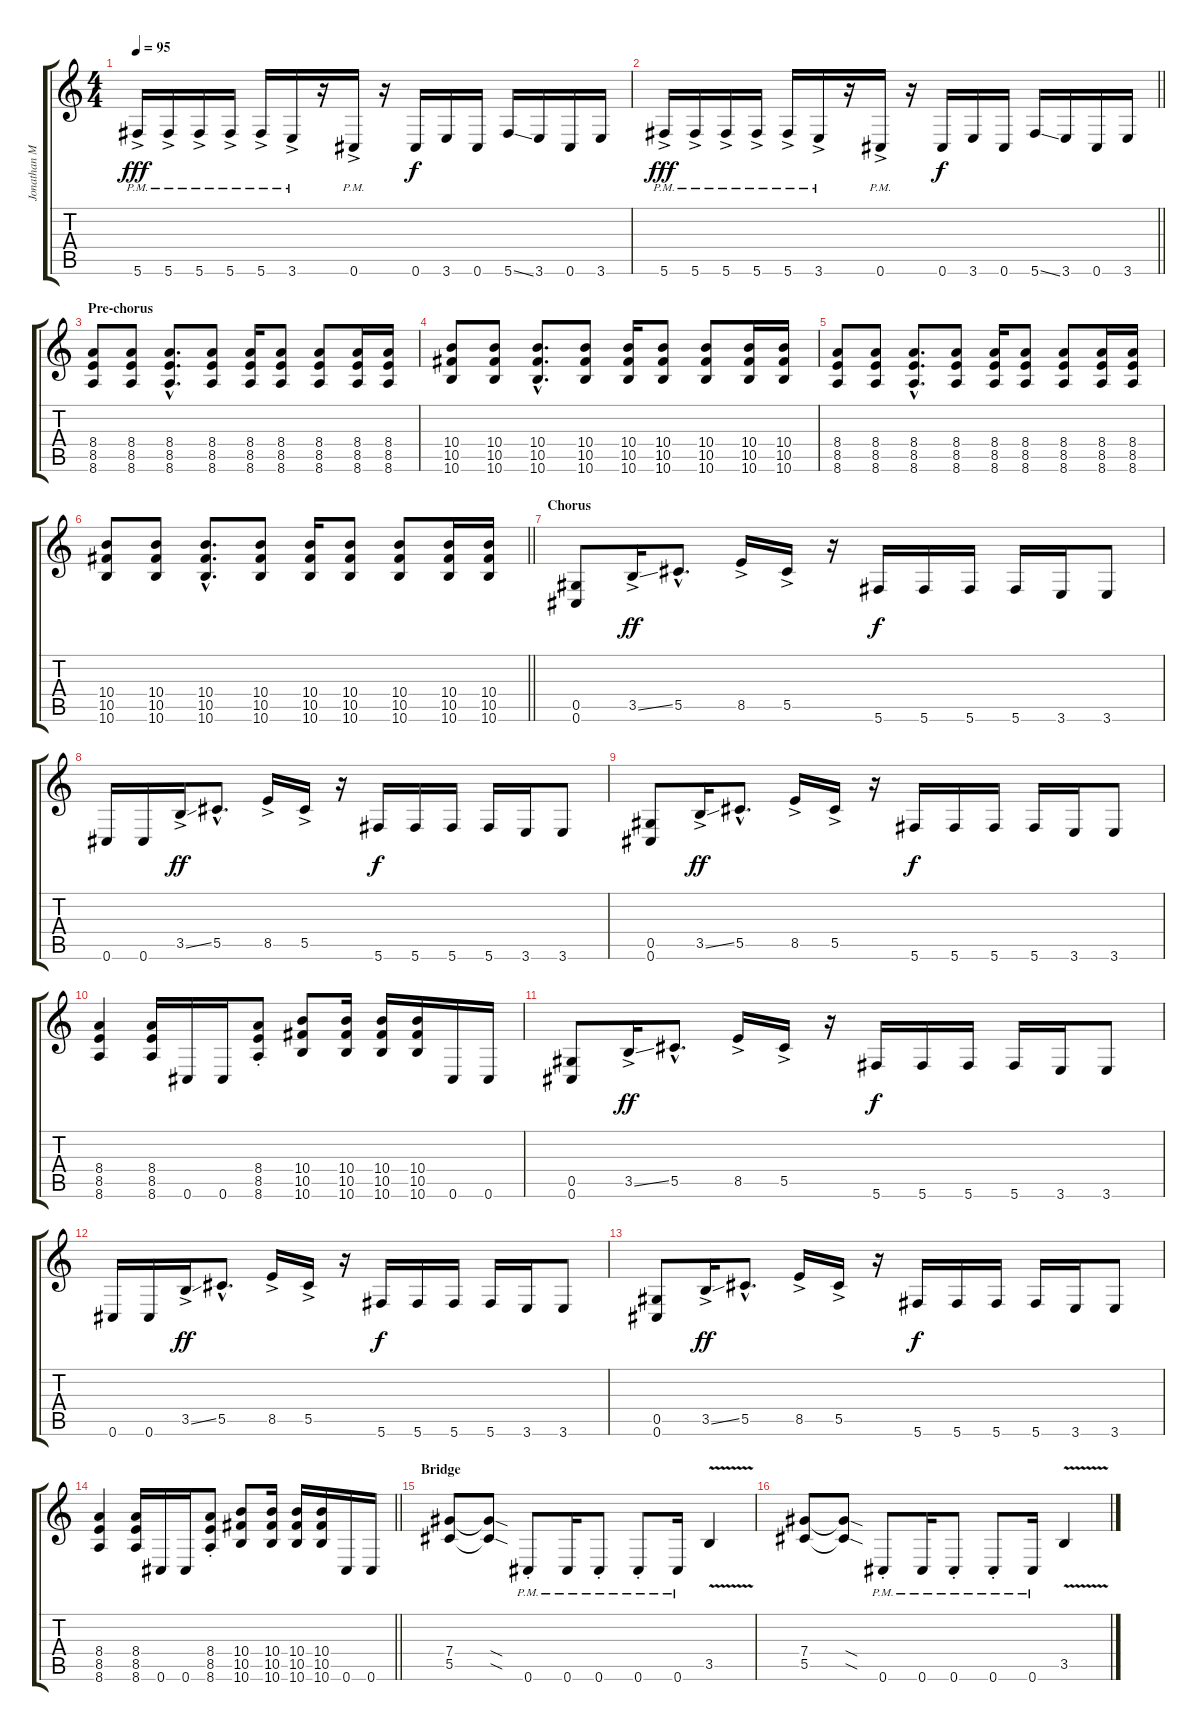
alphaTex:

\track ("Jonathan Montoya (Rhythm Guitar)" "Jonathan M") {instrument distortionguitar}
\staff {score tabs}
\tuning (Eb4 Bb3 Gb3 Db3 Ab2 Db2) {hide}
\ts (4 4)
\tempo 95
\clef g2
\ks c
5.6{ac pm}.16{dy fff} 5.6{ac pm}.16 5.6{ac pm}.16 5.6{ac pm}.16 5.6{ac pm}.16 3.6{ac pm}.16 r.16 0.6{ac pm}.16 r.16 0.6.16{dy f} 3.6.16 0.6.16 5.6{ss}.16 3.6.16 0.6.16 3.6.16 |
\barLineRight lightlight
5.6{ac pm}.16{dy fff} 5.6{ac pm}.16 5.6{ac pm}.16 5.6{ac pm}.16 5.6{ac pm}.16 3.6{ac pm}.16 r.16 0.6{ac pm}.16 r.16 0.6.16{dy f} 3.6.16 0.6.16 5.6{ss}.16 3.6.16 0.6.16 3.6.16 |
\section ("" "Pre-chorus")
(8.4 8.5 8.6).8 (8.4 8.5 8.6).8 (8.4{hac} 8.5{hac} 8.6{hac}).8{d} (8.4 8.5 8.6).8 (8.4 8.5 8.6).16 (8.4 8.5 8.6).8 (8.4 8.5 8.6).8 (8.4 8.5 8.6).16 (8.4 8.5 8.6).16 |
(10.4 10.5 10.6).8 (10.4 10.5 10.6).8 (10.4{hac} 10.5{hac} 10.6{hac}).8{d} (10.4 10.5 10.6).8 (10.4 10.5 10.6).16 (10.4 10.5 10.6).8 (10.4 10.5 10.6).8 (10.4 10.5 10.6).16 (10.4 10.5 10.6).16 |
(8.4 8.5 8.6).8 (8.4 8.5 8.6).8 (8.4{hac} 8.5{hac} 8.6{hac}).8{d} (8.4 8.5 8.6).8 (8.4 8.5 8.6).16 (8.4 8.5 8.6).8 (8.4 8.5 8.6).8 (8.4 8.5 8.6).16 (8.4 8.5 8.6).16 |
\barLineRight lightlight
(10.4 10.5 10.6).8 (10.4 10.5 10.6).8 (10.4{hac} 10.5{hac} 10.6{hac}).8{d} (10.4 10.5 10.6).8 (10.4 10.5 10.6).16 (10.4 10.5 10.6).8 (10.4 10.5 10.6).8 (10.4 10.5 10.6).16 (10.4 10.5 10.6).16 |
\section ("" "Chorus")
(0.5 0.6).8 3.5{ss ac}.16{dy ff} 5.5{hac}.8{d} 8.5{ac}.16 5.5{ac}.16 r.16 5.6.16{dy f} 5.6.16 5.6.16 5.6.16 3.6.16 3.6.8 |
0.6.16 0.6.16 3.5{ss ac}.16{dy ff} 5.5{hac}.8{d} 8.5{ac}.16 5.5{ac}.16 r.16 5.6.16{dy f} 5.6.16 5.6.16 5.6.16 3.6.16 3.6.8 |
(0.5 0.6).8 3.5{ss ac}.16{dy ff} 5.5{hac}.8{d} 8.5{ac}.16 5.5{ac}.16 r.16 5.6.16{dy f} 5.6.16 5.6.16 5.6.16 3.6.16 3.6.8 |
(8.4 8.5 8.6).4 (8.4 8.5 8.6).16 0.6.16 0.6.16 (8.4{st} 8.5{st} 8.6{st}).8 (10.4 10.5 10.6).8 (10.4 10.5 10.6).16 (10.4 10.5 10.6).16 (10.4 10.5 10.6).16 0.6.16 0.6.16 |
(0.5 0.6).8 3.5{ss ac}.16{dy ff} 5.5{hac}.8{d} 8.5{ac}.16 5.5{ac}.16 r.16 5.6.16{dy f} 5.6.16 5.6.16 5.6.16 3.6.16 3.6.8 |
0.6.16 0.6.16 3.5{ss ac}.16{dy ff} 5.5{hac}.8{d} 8.5{ac}.16 5.5{ac}.16 r.16 5.6.16{dy f} 5.6.16 5.6.16 5.6.16 3.6.16 3.6.8 |
(0.5 0.6).8 3.5{ss ac}.16{dy ff} 5.5{hac}.8{d} 8.5{ac}.16 5.5{ac}.16 r.16 5.6.16{dy f} 5.6.16 5.6.16 5.6.16 3.6.16 3.6.8 |
\barLineRight lightlight
(8.4 8.5 8.6).4 (8.4 8.5 8.6).16 0.6.16 0.6.16 (8.4{st} 8.5{st} 8.6{st}).8 (10.4 10.5 10.6).8 (10.4 10.5 10.6).16 (10.4 10.5 10.6).16 (10.4 10.5 10.6).16 0.6.16 0.6.16 |
\section ("" "Bridge")
(7.4 5.5).8 (7.4{sod t} 5.5{sod t}).8 0.6{pm st}.8 0.6{pm}.16 0.6{pm st}.8 0.6{pm st}.8 0.6{pm}.16 3.5{v}.4 |
(7.4 5.5).8 (7.4{sod t} 5.5{sod t}).8 0.6{pm st}.8 0.6{pm}.16 0.6{pm st}.8 0.6{pm st}.8 0.6{pm}.16 3.5{v}.4
